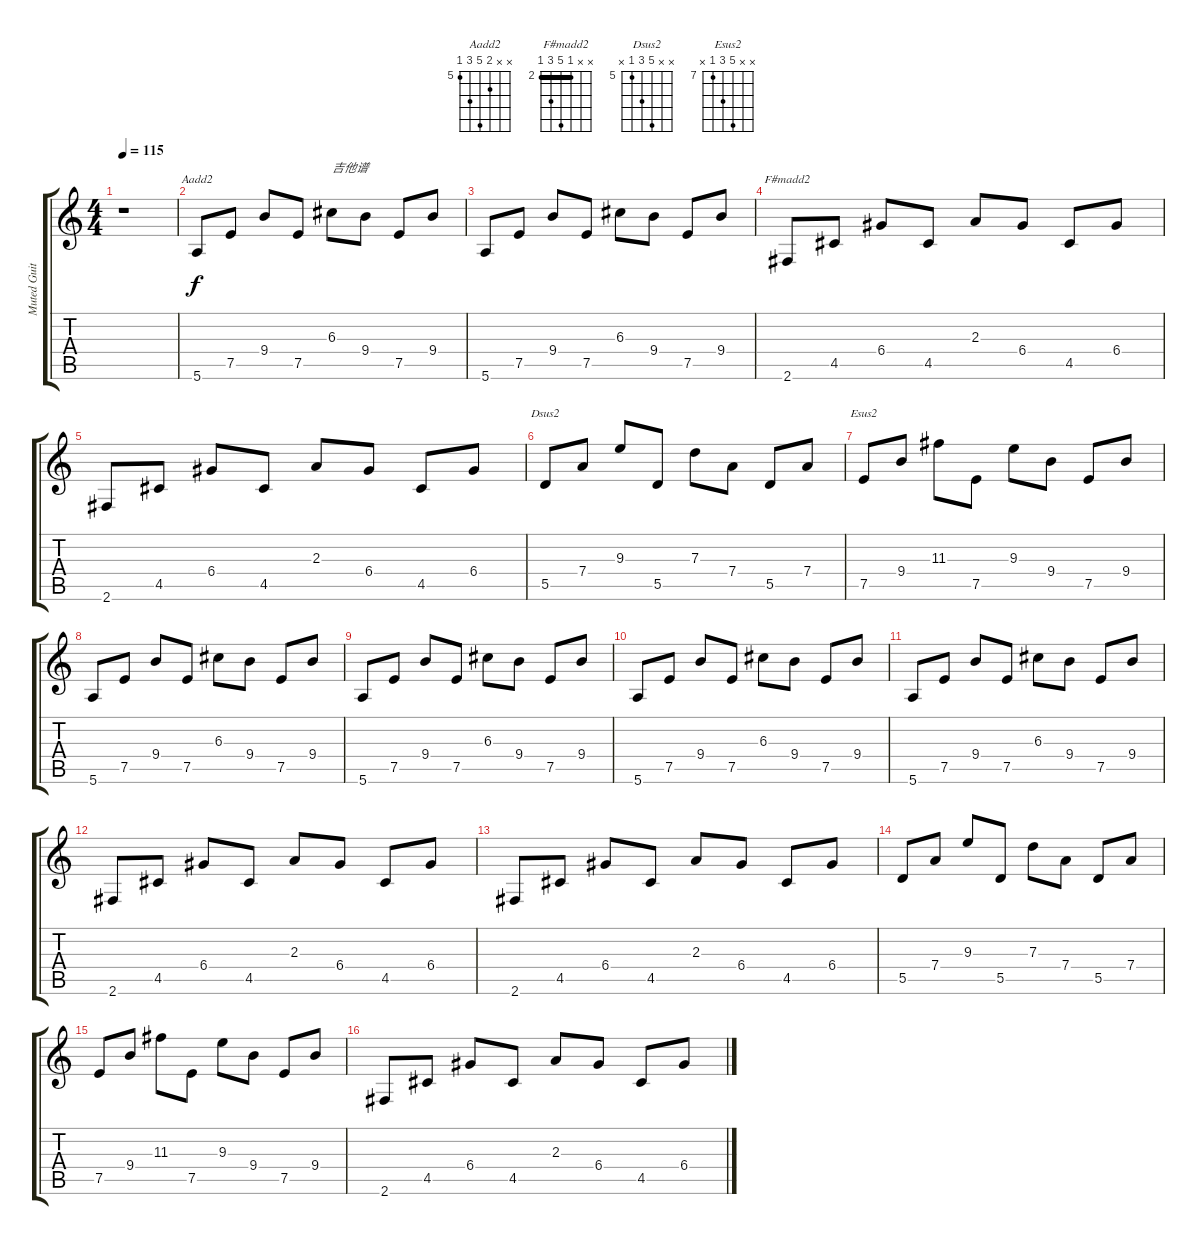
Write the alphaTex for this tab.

\track ("Muted Guitar        " "Muted Guit") {instrument electricguitarmuted}
\staff {score tabs}
\tuning (E4 B3 G3 D3 A2 E2) {hide}
\chord ("Aadd2" x x 6 9 7 5) {firstfret 5}
\chord ("F#madd2" x x 2 6 4 2) {firstfret 2 barre 2}
\chord ("Dsus2" x x 9 7 5 x) {firstfret 5}
\chord ("Esus2" x x 11 9 7 x) {firstfret 7}
\ts (4 4)
\tempo 115
\clef g2
\ks c
r.1{dy f instrument electricguitarmuted} |
5.6.8{ch "Aadd2"} 7.5.8 9.4.8 7.5.8 6.3.8{txt "吉他谱"} 9.4.8 7.5.8 9.4.8 |
5.6.8 7.5.8 9.4.8 7.5.8 6.3.8 9.4.8 7.5.8 9.4.8 |
2.6.8{ch "F#madd2"} 4.5.8 6.4.8 4.5.8 2.3.8 6.4.8 4.5.8 6.4.8 |
2.6.8 4.5.8 6.4.8 4.5.8 2.3.8 6.4.8 4.5.8 6.4.8 |
5.5.8{ch "Dsus2"} 7.4.8 9.3.8 5.5.8 7.3.8 7.4.8 5.5.8 7.4.8 |
7.5.8{ch "Esus2"} 9.4.8 11.3.8 7.5.8 9.3.8 9.4.8 7.5.8 9.4.8 |
5.6.8 7.5.8 9.4.8 7.5.8 6.3.8 9.4.8 7.5.8 9.4.8 |
5.6.8 7.5.8 9.4.8 7.5.8 6.3.8 9.4.8 7.5.8 9.4.8 |
5.6.8 7.5.8 9.4.8 7.5.8 6.3.8 9.4.8 7.5.8 9.4.8 |
5.6.8 7.5.8 9.4.8 7.5.8 6.3.8 9.4.8 7.5.8 9.4.8 |
2.6.8 4.5.8 6.4.8 4.5.8 2.3.8 6.4.8 4.5.8 6.4.8 |
2.6.8 4.5.8 6.4.8 4.5.8 2.3.8 6.4.8 4.5.8 6.4.8 |
5.5.8 7.4.8 9.3.8 5.5.8 7.3.8 7.4.8 5.5.8 7.4.8 |
7.5.8 9.4.8 11.3.8 7.5.8 9.3.8 9.4.8 7.5.8 9.4.8 |
2.6.8 4.5.8 6.4.8 4.5.8 2.3.8 6.4.8 4.5.8 6.4.8
